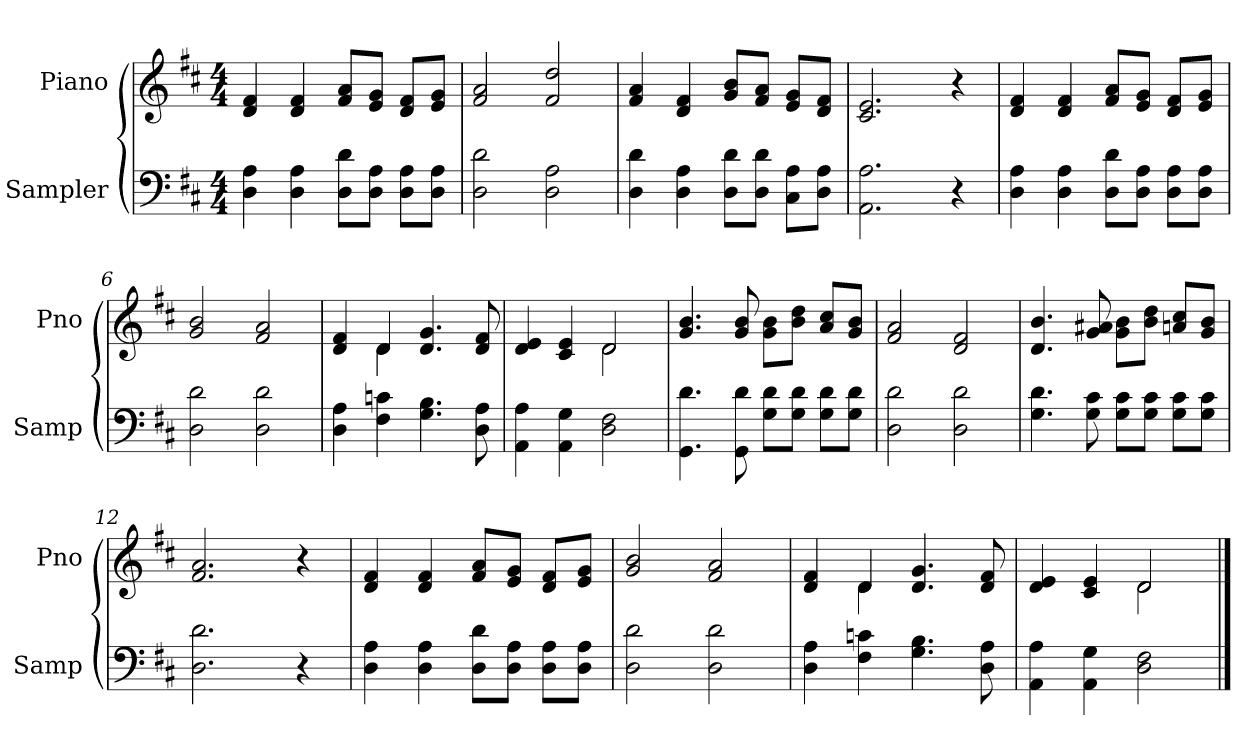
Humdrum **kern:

**kern	**kern
*part2	*part1
*staff2	*staff1
*I"Sampler	*I"Piano
*I'Samp	*I'Pno
*clefF4	*clefG2
*k[f#c#]	*k[f#c#]
*D:	*D:
*M4/4	*M4/4
=1	=1
4D 4A	4d 4f#
4D 4A	4d 4f#
8D\ 8d\L	8f#/ 8a/L
8D\ 8A\J	8e/ 8g/J
8D\ 8A\L	8d/ 8f#/L
8D\ 8A\J	8e/ 8g/J
=2	=2
2D 2d	2f# 2a
2D 2A	2f# 2dd
=3	=3
4D 4d	4f# 4a
4D 4A	4d 4f#
8D\ 8d\L	8g/ 8b/L
8D\ 8d\J	8f#/ 8a/J
8C#\ 8A\L	8e/ 8g/L
8D\ 8A\J	8d/ 8f#/J
=4	=4
2.AA 2.A	2.c# 2.e
4r	4r
=5	=5
4D 4A	4d 4f#
4D 4A	4d 4f#
8D\ 8d\L	8f#/ 8a/L
8D\ 8A\J	8e/ 8g/J
8D\ 8A\L	8d/ 8f#/L
8D\ 8A\J	8e/ 8g/J
=6	=6
2D 2d	2g 2b
2D 2d	2f# 2a
=7	=7
*	*^
4D 4A	4d 4f#	4ryy
4F# 4cn	4d/	4d
4.G 4.B	4.d 4.g	2ryy
8D 8A	8d 8f#	.
=8	=8	=8
4AA 4A	4d 4e	2ryy
4AA 4G	4c# 4e	.
2D 2F#	2d/	2d
*	*v	*v
=9	=9
4.GG 4.d	4.g 4.b
8GG 8d	8g 8b
8G\ 8d\L	8g\ 8b\L
8G\ 8d\J	8b\ 8dd\J
8G\ 8d\L	8a/ 8cc#/L
8G\ 8d\J	8g/ 8b/J
=10	=10
2D 2d	2f# 2a
2D 2d	2d 2f#
=11	=11
4.G 4.d	4.d 4.b
8G 8c#	8g 8a#X
8G\ 8c#\L	8g\ 8b\L
8G\ 8c#\J	8b\ 8dd\J
8G\ 8c#\L	8an/ 8cc#/L
8G\ 8c#\J	8g/ 8b/J
=12	=12
2.D 2.d	2.f# 2.a
4r	4r
=13	=13
4D 4A	4d 4f#
4D 4A	4d 4f#
8D\ 8d\L	8f#/ 8a/L
8D\ 8A\J	8e/ 8g/J
8D\ 8A\L	8d/ 8f#/L
8D\ 8A\J	8e/ 8g/J
=14	=14
2D 2d	2g 2b
2D 2d	2f# 2a
=15	=15
*	*^
4D 4A	4d 4f#	4ryy
4F# 4cn	4d/	4d
4.G 4.B	4.d 4.g	2ryy
8D 8A	8d 8f#	.
=16	=16	=16
4AA 4A	4d 4e	2ryy
4AA 4G	4c# 4e	.
2D 2F#	2d/	2d
*	*v	*v
==	==
*-	*-
